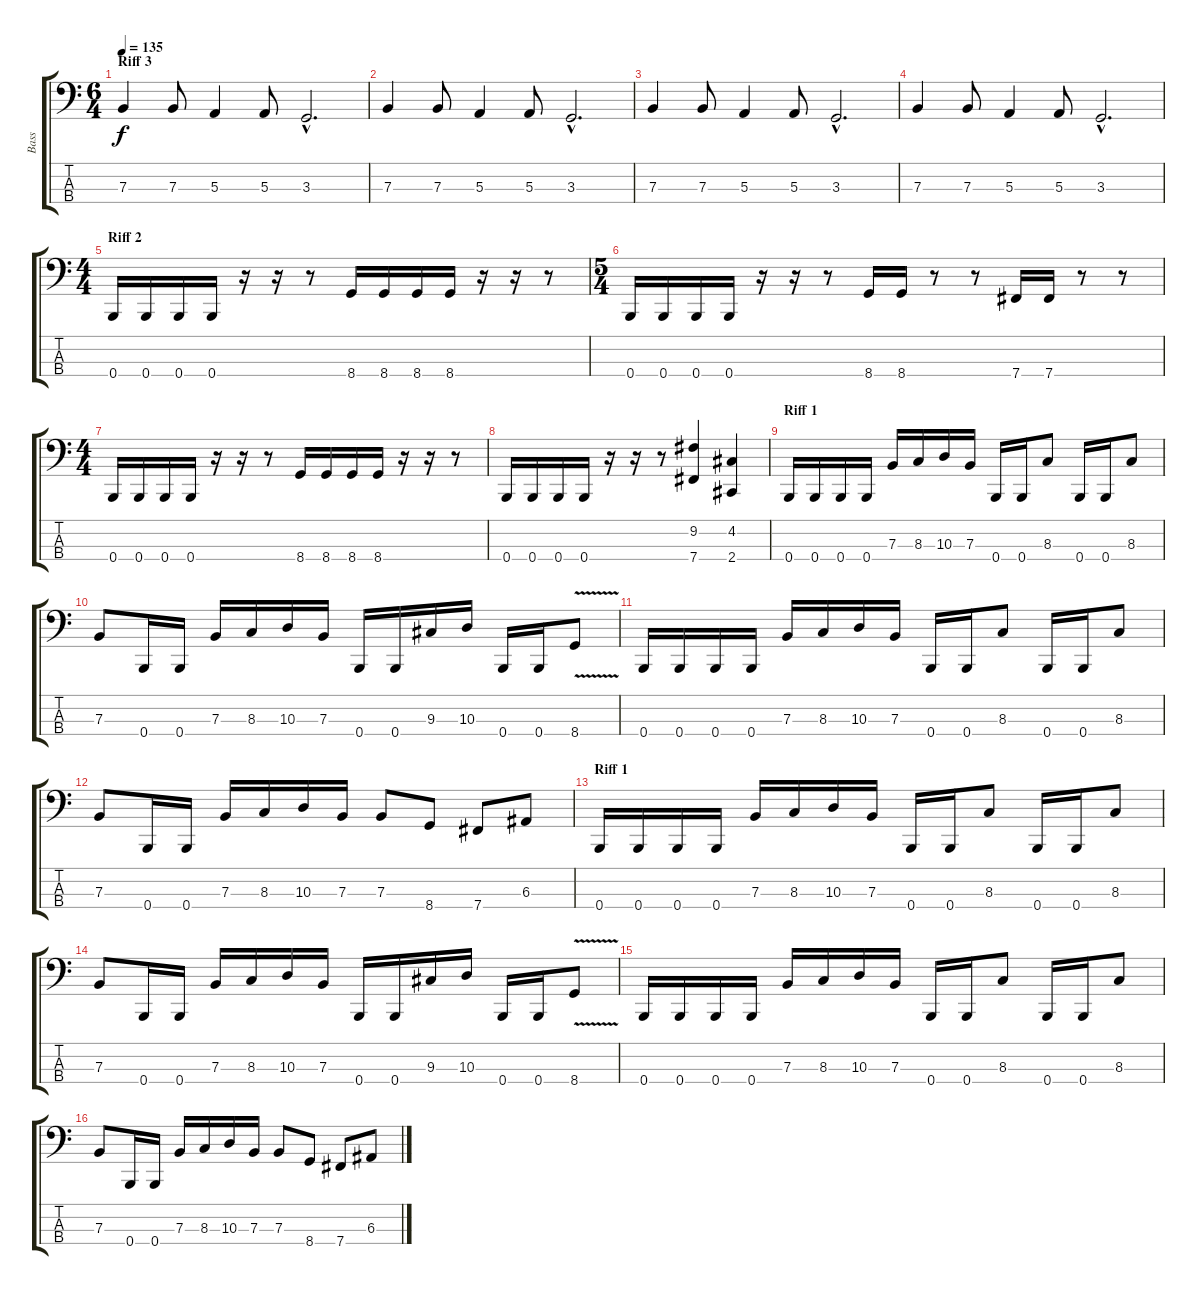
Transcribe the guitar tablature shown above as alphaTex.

\track ("Bass" "Bass") {instrument electricbasspick}
\staff {score tabs}
\tuning (D2 A1 E1 B0) {hide}
\ts (6 4)
\section ("" "Riff 3")
\tempo 135
\clef f4
\ks c
7.3.4{dy f} 7.3.8 5.3.4 5.3.8 3.3{hac}.2{d} |
7.3.4 7.3.8 5.3.4 5.3.8 3.3{hac}.2{d} |
7.3.4 7.3.8 5.3.4 5.3.8 3.3{hac}.2{d} |
7.3.4 7.3.8 5.3.4 5.3.8 3.3{hac}.2{d} |
\ts (4 4)
\section ("" "Riff 2")
0.4.16 0.4.16 0.4.16 0.4.16 r.16 r.16 r.8 8.4.16 8.4.16 8.4.16 8.4.16 r.16 r.16 r.8 |
\ts (5 4)
0.4.16 0.4.16 0.4.16 0.4.16 r.16 r.16 r.8 8.4.16 8.4.16 r.8 r.8 7.4.16 7.4.16 r.8 r.8 |
\ts (4 4)
0.4.16 0.4.16 0.4.16 0.4.16 r.16 r.16 r.8 8.4.16 8.4.16 8.4.16 8.4.16 r.16 r.16 r.8 |
0.4.16 0.4.16 0.4.16 0.4.16 r.16 r.16 r.8 (9.2 7.4).4 (4.2 2.4).4 |
\section ("" "Riff 1")
0.4.16 0.4.16 0.4.16 0.4.16 7.3.16 8.3.16 10.3.16 7.3.16 0.4.16 0.4.16 8.3.8 0.4.16 0.4.16 8.3.8 |
7.3.8 0.4.16 0.4.16 7.3.16 8.3.16 10.3.16 7.3.16 0.4.16 0.4.16 9.3.16 10.3.16 0.4.16 0.4.16 8.4{v}.8 |
0.4.16 0.4.16 0.4.16 0.4.16 7.3.16 8.3.16 10.3.16 7.3.16 0.4.16 0.4.16 8.3.8 0.4.16 0.4.16 8.3.8 |
7.3.8 0.4.16 0.4.16 7.3.16 8.3.16 10.3.16 7.3.16 7.3.8 8.4.8 7.4.8 6.3.8 |
\section ("" "Riff 1")
0.4.16 0.4.16 0.4.16 0.4.16 7.3.16 8.3.16 10.3.16 7.3.16 0.4.16 0.4.16 8.3.8 0.4.16 0.4.16 8.3.8 |
7.3.8 0.4.16 0.4.16 7.3.16 8.3.16 10.3.16 7.3.16 0.4.16 0.4.16 9.3.16 10.3.16 0.4.16 0.4.16 8.4{v}.8 |
0.4.16 0.4.16 0.4.16 0.4.16 7.3.16 8.3.16 10.3.16 7.3.16 0.4.16 0.4.16 8.3.8 0.4.16 0.4.16 8.3.8 |
7.3.8 0.4.16 0.4.16 7.3.16 8.3.16 10.3.16 7.3.16 7.3.8 8.4.8 7.4.8 6.3.8
